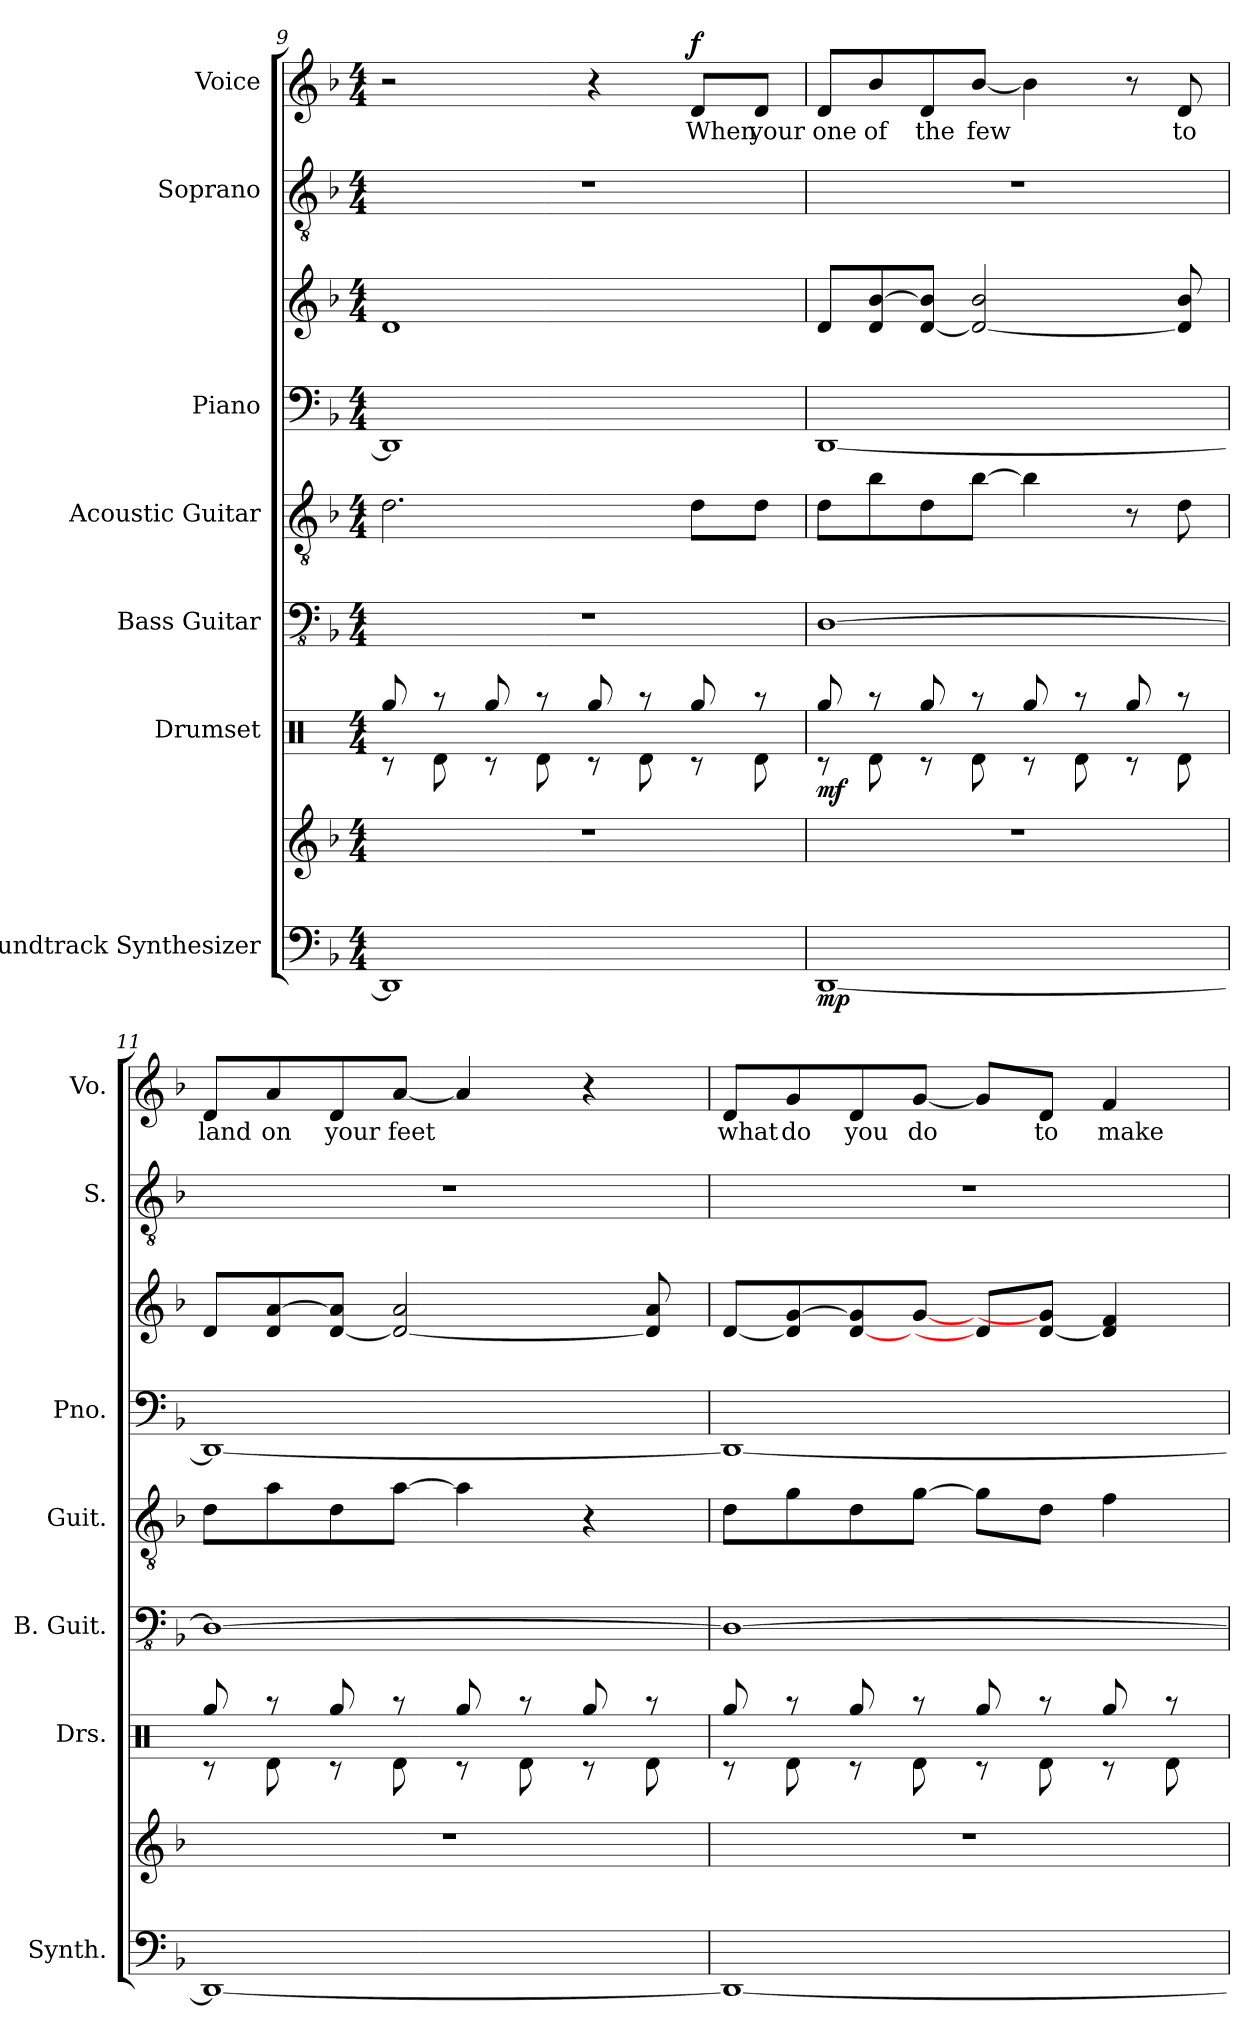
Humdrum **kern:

**kern	**kern	**dynam	**kern	**dynam	**kern	**kern	**kern	**kern	**kern	**kern	**text	**dynam
*part7	*part7	*part7	*part6	*part6	*part5	*part4	*part3	*part3	*part2	*part1	*part1	*part1
*staff9	*staff8	*staff8/9	*staff7	*staff7	*staff6	*staff5	*staff4	*staff3	*staff2	*staff1	*staff1	*staff1
*I"Soundtrack Synthesizer	*	*	*I"Drumset	*	*I"Bass Guitar	*I"Acoustic Guitar	*I"Piano	*	*I"Soprano	*I"Voice	*	*
*I'Synth.	*	*	*I'Drs.	*	*I'B. Guit.	*I'Guit.	*I'Pno.	*	*I'S.	*I'Vo.	*	*
*clefF4	*clefG2	*	*clefX	*	*clefFv4	*clefGv2	*clefF4	*clefG2	*clefGv2	*clefG2	*	*
*k[b-]	*k[b-]	*	*k[]	*	*k[b-]	*k[b-]	*k[b-]	*k[b-]	*k[b-]	*k[b-]	*	*
*M4/4	*M4/4	*	*M4/4	*	*M4/4	*M4/4	*M4/4	*M4/4	*M4/4	*M4/4	*	*
=9	=9	=9	=9	=9	=9	=9	=9	=9	=9	=9	=9	=9
*	*	*	*^	*	*	*	*	*	*	*	*	*
1DD]	1r	.	8Rgg/	8r	.	1r	2.d\	1DD]	1d	1r	2r	.	.
.	.	.	8r	8Rd\	.	.	.	.	.	.	.	.	.
.	.	.	8Rgg/	8r	.	.	.	.	.	.	.	.	.
.	.	.	8r	8Rd\	.	.	.	.	.	.	.	.	.
.	.	.	8Rgg/	8r	.	.	.	.	.	.	4r	.	.
.	.	.	8r	8Rd\	.	.	.	.	.	.	.	.	.
!	!	!	!	!	!	!	!	!	!	!	!	!	!LO:DY:b
.	.	.	8Rgg/	8r	.	.	8d\L	.	.	.	8d/L	When	f
.	.	.	8r	8Rd\	.	.	8d\J	.	.	.	8d/J	your	.
=10	=10	=10	=10	=10	=10	=10	=10	=10	=10	=10	=10	=10	=10
!	!	!LO:DY:b=2	!	!	!LO:DY:b	!	!	!	!	!	!	!	!
[1DD	1r	mp	8Rgg/	8r	mf	[1DD	8d\L	[1DD	8d/L	1r	8d/L	one	.
.	.	.	8r	8Rd\	.	.	8b-\	.	8d/ [8b-/	.	8b-/	of	.
.	.	.	8Rgg/	8r	.	.	8d\	.	[8d/ 8b-/]J	.	8d/	the	.
.	.	.	8r	8Rd\	.	.	[8b-\J	.	2d/_ 2b-/	.	[8b-/J	few	.
.	.	.	8Rgg/	8r	.	.	4b-\]	.	.	.	4b-\]	.	.
.	.	.	8r	8Rd\	.	.	.	.	.	.	.	.	.
.	.	.	8Rgg/	8r	.	.	8r	.	.	.	8r	.	.
.	.	.	8r	8Rd\	.	.	8d\	.	8d/] 8b-/	.	8d/	to	.
!!LO:LB:g=z
=11	=11	=11	=11	=11	=11	=11	=11	=11	=11	=11	=11	=11	=11
1DD_	1r	.	8Rgg/	8r	.	1DD_	8d\L	1DD_	8d/L	1r	8d/L	land	.
.	.	.	8r	8Rd\	.	.	8a\	.	8d/ [8a/	.	8a/	on	.
.	.	.	8Rgg/	8r	.	.	8d\	.	[8d/ 8a/]J	.	8d/	your	.
.	.	.	8r	8Rd\	.	.	[8a\J	.	2d/_ 2a/	.	[8a/J	feet	.
.	.	.	8Rgg/	8r	.	.	4a\]	.	.	.	4a/]	.	.
.	.	.	8r	8Rd\	.	.	.	.	.	.	.	.	.
.	.	.	8Rgg/	8r	.	.	4r	.	.	.	4r	.	.
.	.	.	8r	8Rd\	.	.	.	.	8d/] 8a/	.	.	.	.
=12	=12	=12	=12	=12	=12	=12	=12	=12	=12	=12	=12	=12	=12
1DD_	1r	.	8Rgg/	8r	.	1DD_	8d\L	1DD_	[8d/L	1r	8d/L	what	.
.	.	.	8r	8Rd\	.	.	8g\	.	8d/] [8g/	.	8g/	do	.
.	.	.	8Rgg/	8r	.	.	8d\	.	[8d/ 8g/]	.	8d/	you	.
.	.	.	8r	8Rd\	.	.	[8g\J	.	[8g/J	.	[8g/J	do	.
.	.	.	8Rgg/	8r	.	.	8g\L]	.	8d/L]	.	8g/L]	.	.
.	.	.	8r	8Rd\	.	.	8d\J	.	[8d/ 8g/]J	.	8d/J	to	.
.	.	.	8Rgg/	8r	.	.	4f\	.	4d/] 4f/	.	4f/	make	.
.	.	.	8r	8Rd\	.	.	.	.	.	.	.	.	.
*	*	*	*v	*v	*	*	*	*	*	*	*	*	*
=	=	=	=	=	=	=	=	=	=	=	=	=
*-	*-	*-	*-	*-	*-	*-	*-	*-	*-	*-	*-	*-
